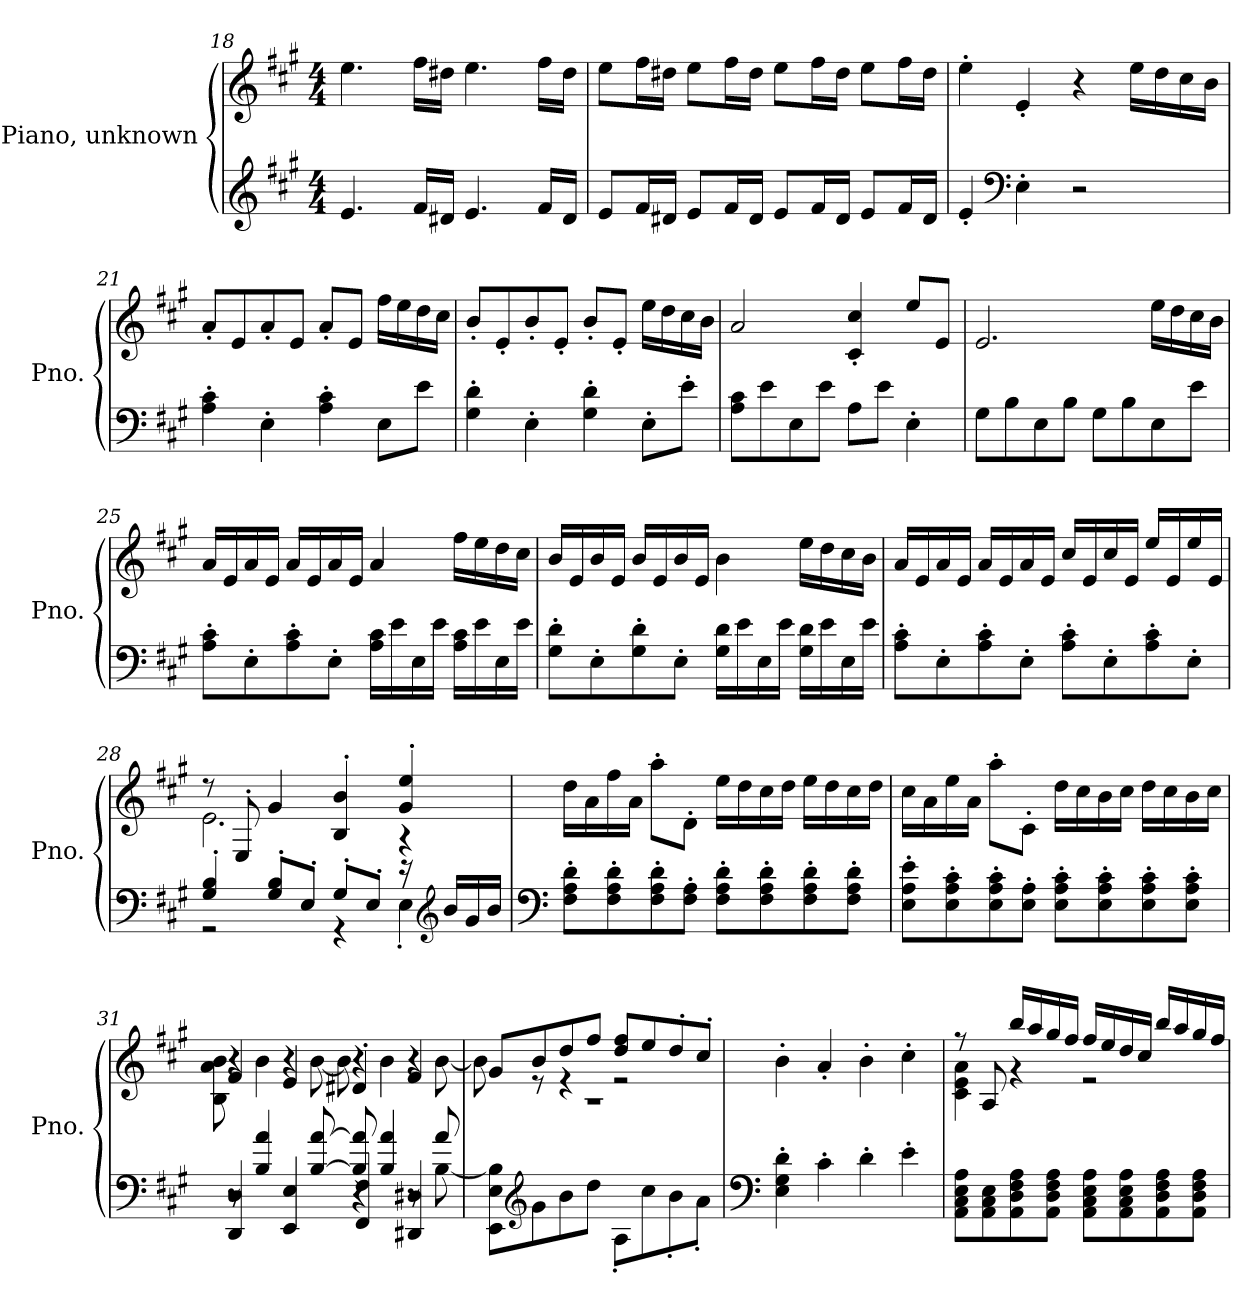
**kern	**kern
*part1	*part1
*staff2	*staff1
*I"Piano, unknown	*
*I'Pno.	*
*clefG2	*clefG2
*k[f#c#g#]	*k[f#c#g#]
*M4/4	*M4/4
=18	=18
4.e/	4.ee\
16f#/LL	16ff#\LL
16d#X/JJ	16dd#X\JJ
4.e/	4.ee\
16f#/LL	16ff#\LL
16d#/JJ	16dd#\JJ
=19	=19
8e/L	8ee\L
16f#/L	16ff#\L
16d#X/JJ	16dd#X\JJ
8e/L	8ee\L
16f#/L	16ff#\L
16d#/JJ	16dd#\JJ
8e/L	8ee\L
16f#/L	16ff#\L
16d#/JJ	16dd#\JJ
8e/L	8ee\L
16f#/L	16ff#\L
16d#/JJ	16dd#\JJ
!!LO:LB:g=z
=20	=20
4e'/	4ee'\
*clefF4	*
4E'\	4e'/
2r	4r
.	16ee\LL
.	16dd\
.	16cc#\
.	16b\JJ
=21	=21
4A\' 4c#\'	8a'/L
.	8e/
4E'\	8a'/
.	8e/J
4A\' 4c#\'	8a'/L
.	8e/J
8E\L	16ff#\LL
.	16ee\
8e\J	16dd\
.	16cc#\JJ
=22	=22
4G#\' 4d\'	8b'/L
.	8e'/
4E'\	8b'/
.	8e'/J
4G#\' 4d\'	8b'/L
.	8e'/J
8E'\L	16ee\LL
.	16dd\
8e'\J	16cc#\
.	16b\JJ
=23	=23
8A\ 8c#\L	2a/
8e\	.
8E\	.
8e\J	.
8A\L	4c#/' 4cc#/'
8e\J	.
4E'\	8ee/L
.	8e/J
!!LO:LB:g=z
=24	=24
8G#\L	2.e/
8B\	.
8E\	.
8B\J	.
8G#\L	.
8B\	.
8E\	16ee\LL
.	16dd\
8e\J	16cc#\
.	16b\JJ
=25	=25
8A\' 8c#\'L	16a/LL
.	16e/
8E'\	16a/
.	16e/JJ
8A\' 8c#\'	16a/LL
.	16e/
8E'\J	16a/
.	16e/JJ
16A\ 16c#\LL	4a/
16e\	.
16E\	.
16e\JJ	.
16A\ 16c#\LL	16ff#\LL
16e\	16ee\
16E\	16dd\
16e\JJ	16cc#\JJ
=26	=26
8G#\' 8d\'L	16b/LL
.	16e/
8E'\	16b/
.	16e/JJ
8G#\' 8d\'	16b/LL
.	16e/
8E'\J	16b/
.	16e/JJ
16G#\ 16d\LL	4b\
16e\	.
16E\	.
16e\JJ	.
16G#\ 16d\LL	16ee\LL
16e\	16dd\
16E\	16cc#\
16e\JJ	16b\JJ
!!LO:LB:g=z
=27	=27
8A\' 8c#\'L	16a/LL
.	16e/
8E'\	16a/
.	16e/JJ
8A\' 8c#\'	16a/LL
.	16e/
8E'\J	16a/
.	16e/JJ
8A\' 8c#\'L	16cc#/LL
.	16e/
8E'\	16cc#/
.	16e/JJ
8A\' 8c#\'	16ee/LL
.	16e/
8E'\J	16ee/
.	16e/JJ
=28	=28
*^	*^
4G#/' 4B/'	2r	8r	2.e\
.	.	8E'/	.
8G#/' 8B/'L	.	4g#/	.
8E'/J	.	.	.
8G#'/L	4r	4B/' 4b/'	.
8E'/J	.	.	.
16r	4E'\	4g#/' 4ee/'	4r
*clefG2	*	*	*
16b/LL	.	.	.
16g#/	.	.	.
16b/JJ	.	.	.
*v	*v	*	*
*	*v	*v
=29	=29
*clefF4	*
8F#\' 8A\' 8d\'L	16dd\LL
.	16a\
8F#\' 8A\' 8d\'	16ff#\
.	16a\JJ
8F#\' 8A\' 8d\'	8aa'\L
8F#\' 8A\'J	8d'\J
8F#\' 8A\' 8d\'L	16ee\LL
.	16dd\
8F#\' 8A\' 8d\'	16cc#\
.	16dd\JJ
8F#\' 8A\' 8d\'	16ee\LL
.	16dd\
8F#\' 8A\' 8d\'J	16cc#\
.	16dd\JJ
!!LO:LB:g=z
=30	=30
8E\' 8A\' 8e\'L	16cc#\LL
.	16a\
8E\' 8A\' 8c#\'	16ee\
.	16a\JJ
8E\' 8A\' 8c#\'	8aa'\L
8E\' 8A\'J	8c#'\J
8E\' 8A\' 8c#\'L	16dd\LL
.	16cc#\
8E\' 8A\' 8c#\'	16b\
.	16cc#\JJ
8E\' 8A\' 8c#\'	16dd\LL
.	16cc#\
8E\' 8A\' 8c#\'J	16b\
.	16cc#\JJ
=31	=31
*^	*^
*	*^	*	*^
8r	2r	4DD/ 4D/	4f#/	8B\ 8a\ 8b\	4r
4B/ 4a/	.	.	.	4b\	.
.	.	4EE/ 4E/	4r	.	4e/
[8B/ [8a/	.	.	.	[8b\	.
8B/] 8a/]	4r	4FF#/ 4F#/	4d#X'/	8b\]	4r
4B/ 4a/	.	.	.	4b\	.
.	8r	4DD#X/ 4D#X/	4r	.	4f#/
8a/	[8B\	.	.	[8b\	.
*	*v	*v	*	*	*
*	*	*	*v	*v
=32	=32	=32	=32
1r	8EE\ 8E\ 8B\]L	8g#/L	8b\]
*clefG2	*	*	*
.	8g#\	8b/	8r
.	8b\	8dd/	4r
.	8dd\J	8ff#/J	.
.	8A'\L	8dd/ 8ff#/L	2r
.	8cc#\	8ee/	.
.	8b'\	8dd'/	.
.	8a'\J	8cc#'/J	.
*v	*v	*	*
*	*v	*v
!!LO:LB:g=z
=33	=33
*clefF4	*
4E\' 4G#\' 4d\'	4b'\
4c#'\	4a'/
4d'\	4b'\
4e'\	4cc#'\
=34	=34
*	*^
8AA\ 8C#\ 8E\ 8A\L	8r	4c#\ 4e\ 4a\
8AA\ 8C#\ 8E\	8A/	.
8AA\ 8D\ 8F#\ 8A\	16bb/LL	4r
.	16aa/	.
8AA\ 8D\ 8F#\ 8A\J	16gg#/	.
.	16ff#/JJ	.
8AA\ 8C#\ 8E\ 8A\L	16ff#/LL	2r
.	16ee/	.
8AA\ 8C#\ 8E\ 8A\	16dd/	.
.	16cc#/JJ	.
8AA\ 8D\ 8F#\ 8A\	16bb/LL	.
.	16aa/	.
8AA\ 8D\ 8F#\ 8A\J	16gg#/	.
.	16ff#/JJ	.
*	*v	*v
=	=
*-	*-
